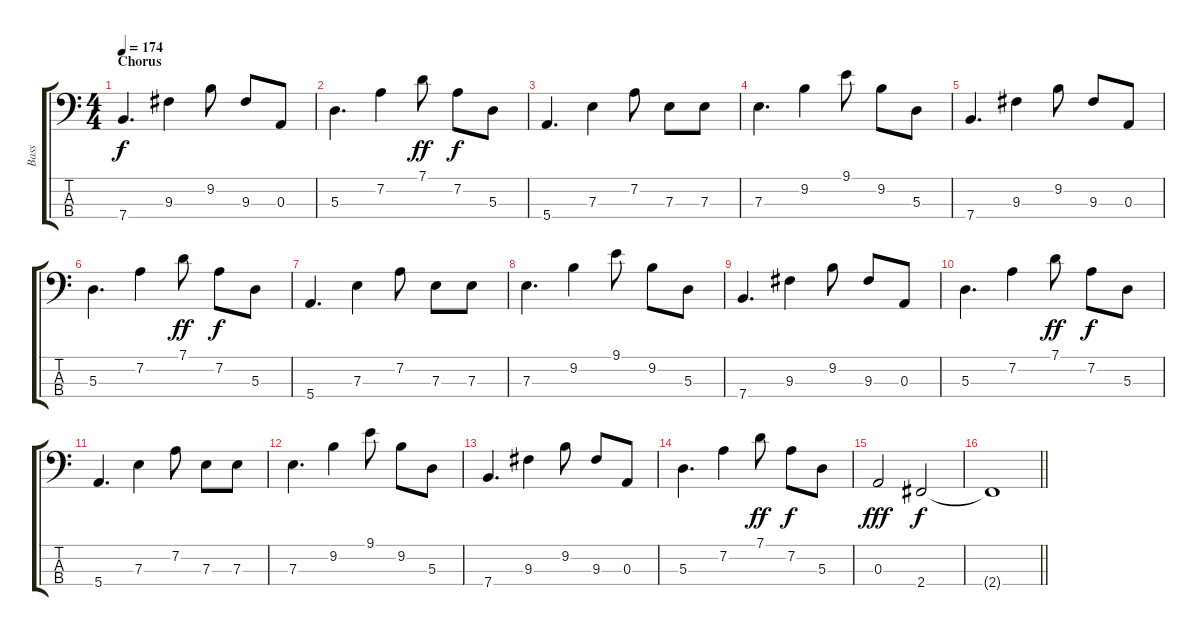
\track ("Bass" "Bass") {instrument electricbassfinger}
\staff {score tabs}
\tuning (G2 D2 A1 E1) {hide}
\ts (4 4)
\section ("" "Chorus")
\tempo 174
\clef f4
\ks c
7.4.4{d dy f} 9.3.4 9.2.8 9.3.8 0.3.8 |
5.3.4{d} 7.2.4 7.1.8{dy ff} 7.2.8{dy f} 5.3.8 |
5.4.4{d} 7.3.4 7.2.8 7.3.8 7.3.8 |
7.3.4{d} 9.2.4 9.1.8 9.2.8 5.3.8 |
7.4.4{d} 9.3.4 9.2.8 9.3.8 0.3.8 |
5.3.4{d} 7.2.4 7.1.8{dy ff} 7.2.8{dy f} 5.3.8 |
5.4.4{d} 7.3.4 7.2.8 7.3.8 7.3.8 |
7.3.4{d} 9.2.4 9.1.8 9.2.8 5.3.8 |
7.4.4{d} 9.3.4 9.2.8 9.3.8 0.3.8 |
5.3.4{d} 7.2.4 7.1.8{dy ff} 7.2.8{dy f} 5.3.8 |
5.4.4{d} 7.3.4 7.2.8 7.3.8 7.3.8 |
7.3.4{d} 9.2.4 9.1.8 9.2.8 5.3.8 |
7.4.4{d} 9.3.4 9.2.8 9.3.8 0.3.8 |
5.3.4{d} 7.2.4 7.1.8{dy ff} 7.2.8{dy f} 5.3.8 |
0.3.2{dy fff} 2.4.2{dy f} |
\barLineRight lightlight
2.4{t}.1
